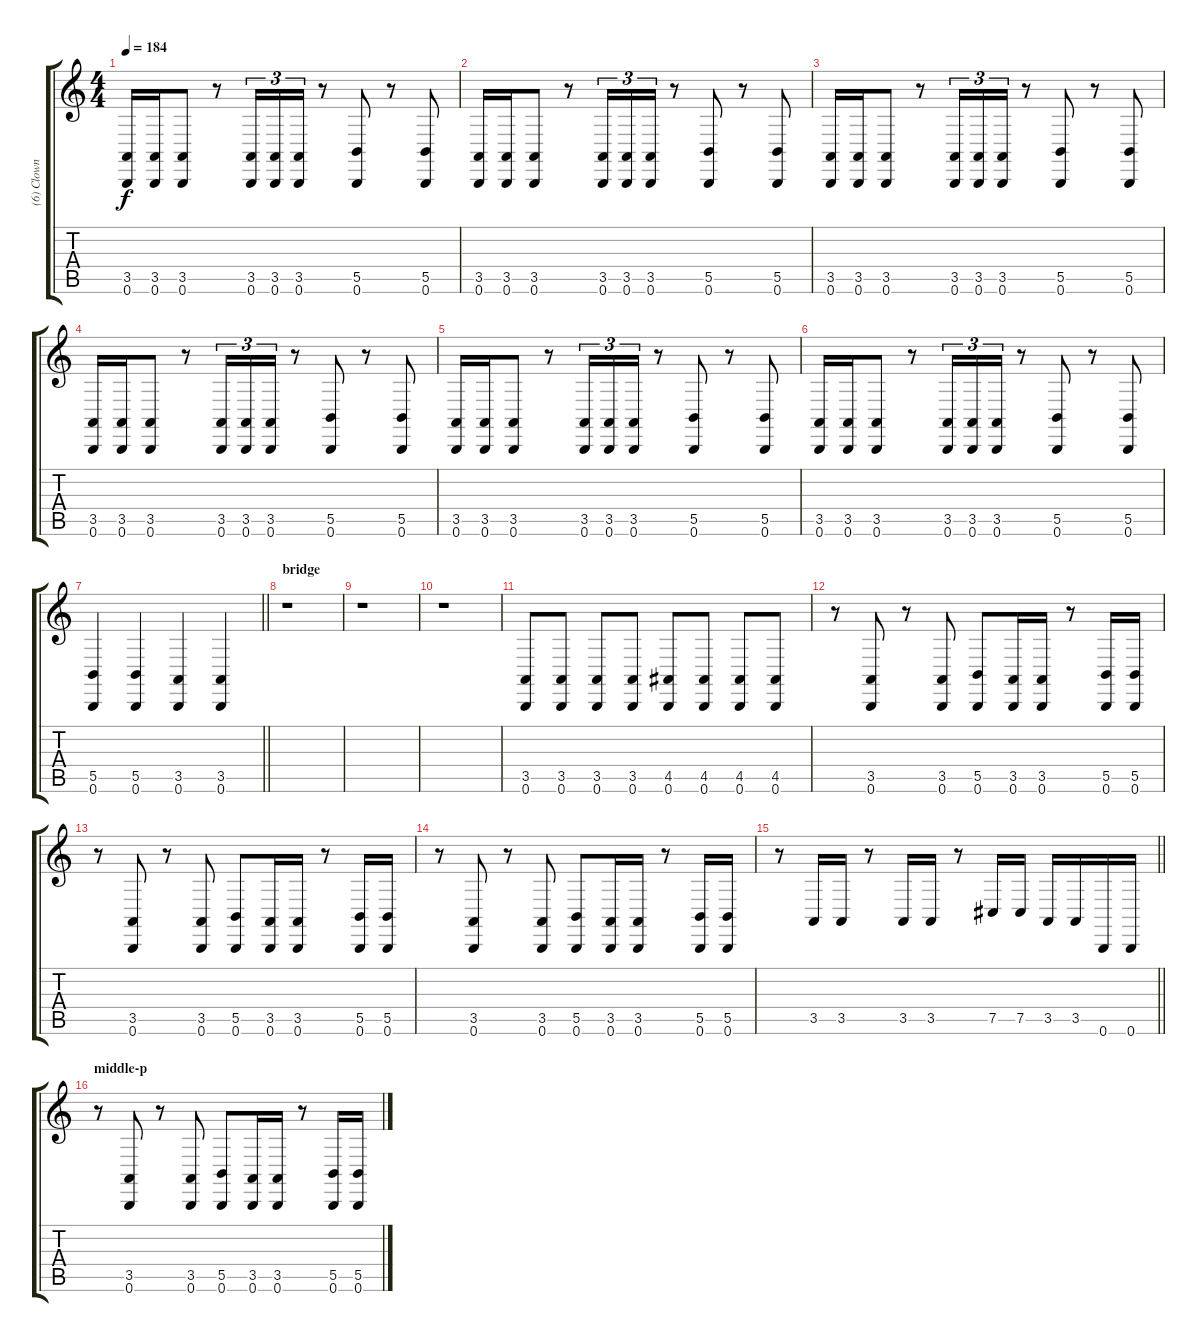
\track ("(6) Clown - drum III" "(6) Clown ") {instrument melodictom}
\staff {score tabs}
\tuning (Db4 Ab3 E3 B2 Gb2 B1) {hide}
\ts (4 4)
\tempo 184
\clef g2
\ks c
(3.5 0.6).16{dy f} (3.5 0.6).16 (3.5 0.6).8 r.8 (3.5 0.6).16{tu (3 2)} (3.5 0.6).16{tu (3 2)} (3.5 0.6).16{tu (3 2)} r.8 (5.5 0.6).8 r.8 (5.5 0.6).8 |
(3.5 0.6).16 (3.5 0.6).16 (3.5 0.6).8 r.8 (3.5 0.6).16{tu (3 2)} (3.5 0.6).16{tu (3 2)} (3.5 0.6).16{tu (3 2)} r.8 (5.5 0.6).8 r.8 (5.5 0.6).8 |
(3.5 0.6).16 (3.5 0.6).16 (3.5 0.6).8 r.8 (3.5 0.6).16{tu (3 2)} (3.5 0.6).16{tu (3 2)} (3.5 0.6).16{tu (3 2)} r.8 (5.5 0.6).8 r.8 (5.5 0.6).8 |
(3.5 0.6).16 (3.5 0.6).16 (3.5 0.6).8 r.8 (3.5 0.6).16{tu (3 2)} (3.5 0.6).16{tu (3 2)} (3.5 0.6).16{tu (3 2)} r.8 (5.5 0.6).8 r.8 (5.5 0.6).8 |
(3.5 0.6).16 (3.5 0.6).16 (3.5 0.6).8 r.8 (3.5 0.6).16{tu (3 2)} (3.5 0.6).16{tu (3 2)} (3.5 0.6).16{tu (3 2)} r.8 (5.5 0.6).8 r.8 (5.5 0.6).8 |
(3.5 0.6).16 (3.5 0.6).16 (3.5 0.6).8 r.8 (3.5 0.6).16{tu (3 2)} (3.5 0.6).16{tu (3 2)} (3.5 0.6).16{tu (3 2)} r.8 (5.5 0.6).8 r.8 (5.5 0.6).8 |
\barLineRight lightlight
(5.5 0.6).4 (5.5 0.6).4 (3.5 0.6).4 (3.5 0.6).4 |
\section ("" "bridge")
r.1 |
r.1 |
r.1 |
(3.5 0.6).8 (3.5 0.6).8 (3.5 0.6).8 (3.5 0.6).8 (4.5 0.6).8 (4.5 0.6).8 (4.5 0.6).8 (4.5 0.6).8 |
r.8 (3.5 0.6).8 r.8 (3.5 0.6).8 (5.5 0.6).8 (3.5 0.6).16 (3.5 0.6).16 r.8 (5.5 0.6).16 (5.5 0.6).16 |
r.8 (3.5 0.6).8 r.8 (3.5 0.6).8 (5.5 0.6).8 (3.5 0.6).16 (3.5 0.6).16 r.8 (5.5 0.6).16 (5.5 0.6).16 |
r.8 (3.5 0.6).8 r.8 (3.5 0.6).8 (5.5 0.6).8 (3.5 0.6).16 (3.5 0.6).16 r.8 (5.5 0.6).16 (5.5 0.6).16 |
\barLineRight lightlight
r.8 3.5.16 3.5.16 r.8 3.5.16 3.5.16 r.8 7.5.16 7.5.16 3.5.16 3.5.16 0.6.16 0.6.16 |
\section ("" "middle-p")
r.8 (3.5 0.6).8 r.8 (3.5 0.6).8 (5.5 0.6).8 (3.5 0.6).16 (3.5 0.6).16 r.8 (5.5 0.6).16 (5.5 0.6).16
